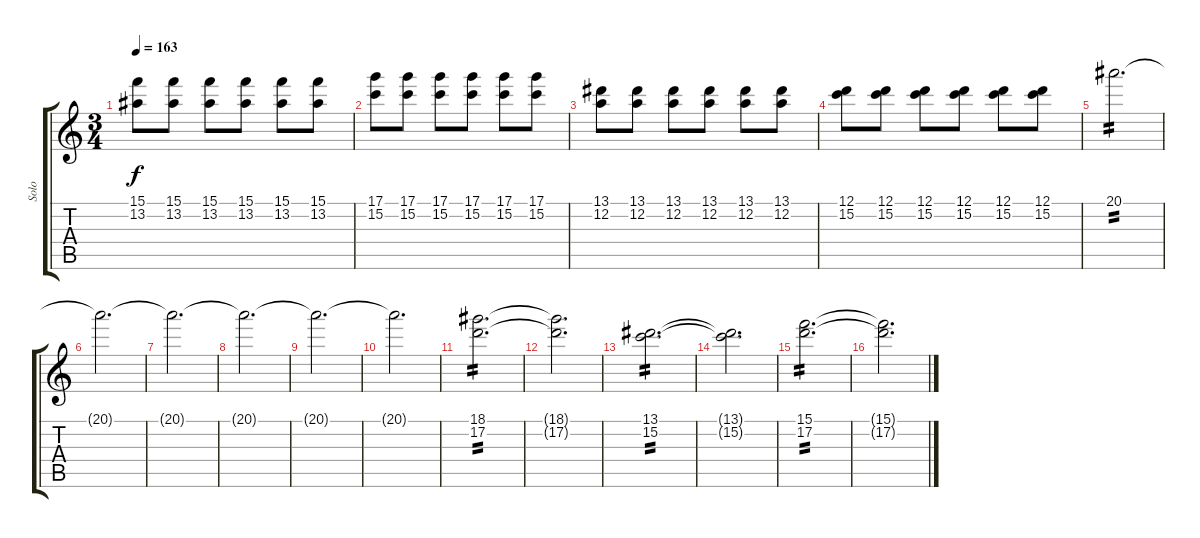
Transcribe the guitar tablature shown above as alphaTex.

\track ("Solo" "Solo") {instrument distortionguitar}
\staff {score tabs}
\tuning (D4 A3 F3 C3 G2 C2) {hide}
\ts (3 4)
\tempo 163
\clef g2
\ks c
(15.1 13.2).8{dy f} (15.1 13.2).8 (15.1 13.2).8 (15.1 13.2).8 (15.1 13.2).8 (15.1 13.2).8 |
(17.1 15.2).8 (17.1 15.2).8 (17.1 15.2).8 (17.1 15.2).8 (17.1 15.2).8 (17.1 15.2).8 |
(13.1 12.2).8 (13.1 12.2).8 (13.1 12.2).8 (13.1 12.2).8 (13.1 12.2).8 (13.1 12.2).8 |
(12.1 15.2).8 (12.1 15.2).8 (12.1 15.2).8 (12.1 15.2).8 (12.1 15.2).8 (12.1 15.2).8 |
20.1.2{d tp 2} |
20.1{t}.2{d} |
20.1{t}.2{d} |
20.1{t}.2{d} |
20.1{t}.2{d} |
20.1{t}.2{d} |
(18.1 17.2).2{d tp 2} |
(18.1{t} 17.2{t}).2{d} |
(13.1 15.2).2{d tp 2} |
(13.1{t} 15.2{t}).2{d} |
(15.1 17.2).2{d tp 2} |
(15.1{t} 17.2{t}).2{d}
